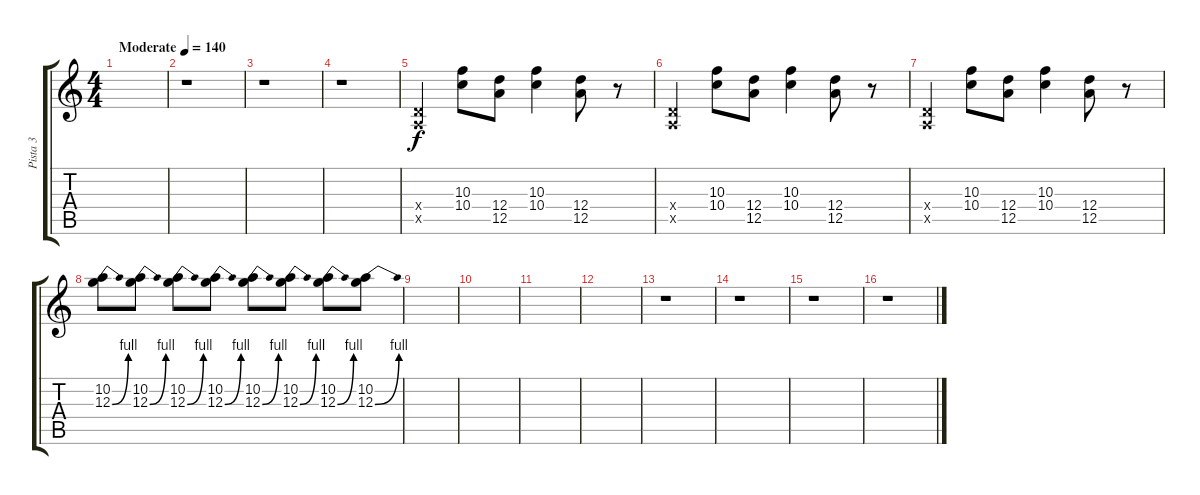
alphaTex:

\track ("Pista 3" "Pista 3") {instrument overdrivenguitar}
\staff {score tabs}
\tuning (E4 B3 G3 D3 A2 E2) {hide}
\ts (4 4)
\tempo (140 "Moderate")
\clef g2
\ks c
|
r.1 |
r.1 |
r.1 |
(0.4{x} 0.5{x}).4 (10.3 10.4).8 (12.4 12.5).8 (10.3 10.4).4 (12.4 12.5).8 r.8 |
(0.4{x} 0.5{x}).4 (10.3 10.4).8 (12.4 12.5).8 (10.3 10.4).4 (12.4 12.5).8 r.8 |
(0.4{x} 0.5{x}).4 (10.3 10.4).8 (12.4 12.5).8 (10.3 10.4).4 (12.4 12.5).8 r.8 |
(10.2 12.3{be (bend 0 0 60 4)}).8 (10.2 12.3{be (bend 0 0 60 4)}).8 (10.2 12.3{be (bend 0 0 60 4)}).8 (10.2 12.3{be (bend 0 0 60 4)}).8 (10.2 12.3{be (bend 0 0 60 4)}).8 (10.2 12.3{be (bend 0 0 60 4)}).8 (10.2 12.3{be (bend 0 0 60 4)}).8 (10.2 12.3{be (bend 0 0 60 4)}).8 |
|
|
|
|
r.1 |
r.1 |
r.1 |
r.1
